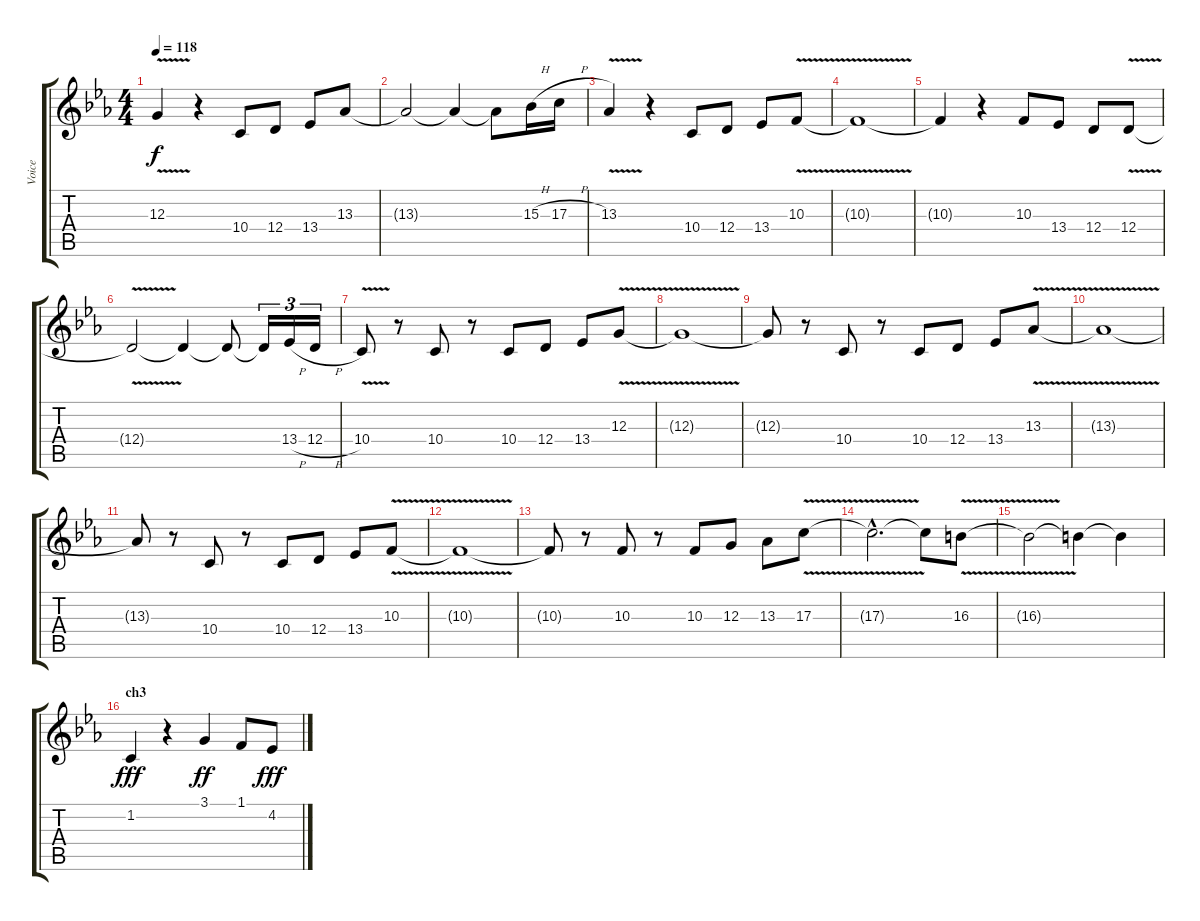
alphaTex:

\track ("Voice" "Voice") {instrument tenorsax}
\staff {score tabs}
\tuning (E4 B3 G3 D3 A2 E2) {hide}
\ts (4 4)
\tempo 118
\clef g2
\ks cminor
12.3{v}.4{dy f} r.4 10.4.8 12.4.8 13.4.8 13.3.8 |
13.3{t}.2 13.3{t}.4 13.3{t}.8 15.3{h}.16 17.3{h}.16 |
13.3{v}.4 r.4 10.4.8 12.4.8 13.4.8 10.3{v}.8 |
10.3{t}.1 |
10.3{t}.4 r.4 10.3.8 13.4.8 12.4.8 12.4{v}.8 |
12.4{t}.2 12.4{t}.4 12.4{t}.8 12.4{t}.16{tu (3 2)} 13.4{h}.16{tu (3 2)} 12.4{h}.16{tu (3 2)} |
10.4{v}.8 r.8 10.4.8 r.8 10.4.8 12.4.8 13.4.8 12.3{v}.8 |
12.3{t}.1 |
12.3{t}.8 r.8 10.4.8 r.8 10.4.8 12.4.8 13.4.8 13.3{v}.8 |
13.3{t}.1 |
13.3{t}.8 r.8 10.4.8 r.8 10.4.8 12.4.8 13.4.8 10.3{v}.8 |
10.3{t}.1 |
10.3{t}.8 r.8 10.3.8 r.8 10.3.8 12.3.8 13.3.8 17.3{v}.8 |
17.3{hac t}.2{d} 17.3{t}.8 16.3{v}.8 |
16.3{t}.2 16.3{t}.4 16.3{t}.4 |
\section ("" "ch3")
1.2.4{dy fff volume 14} r.4 3.1.4{dy ff} 1.1.8 4.2.8{dy fff}
